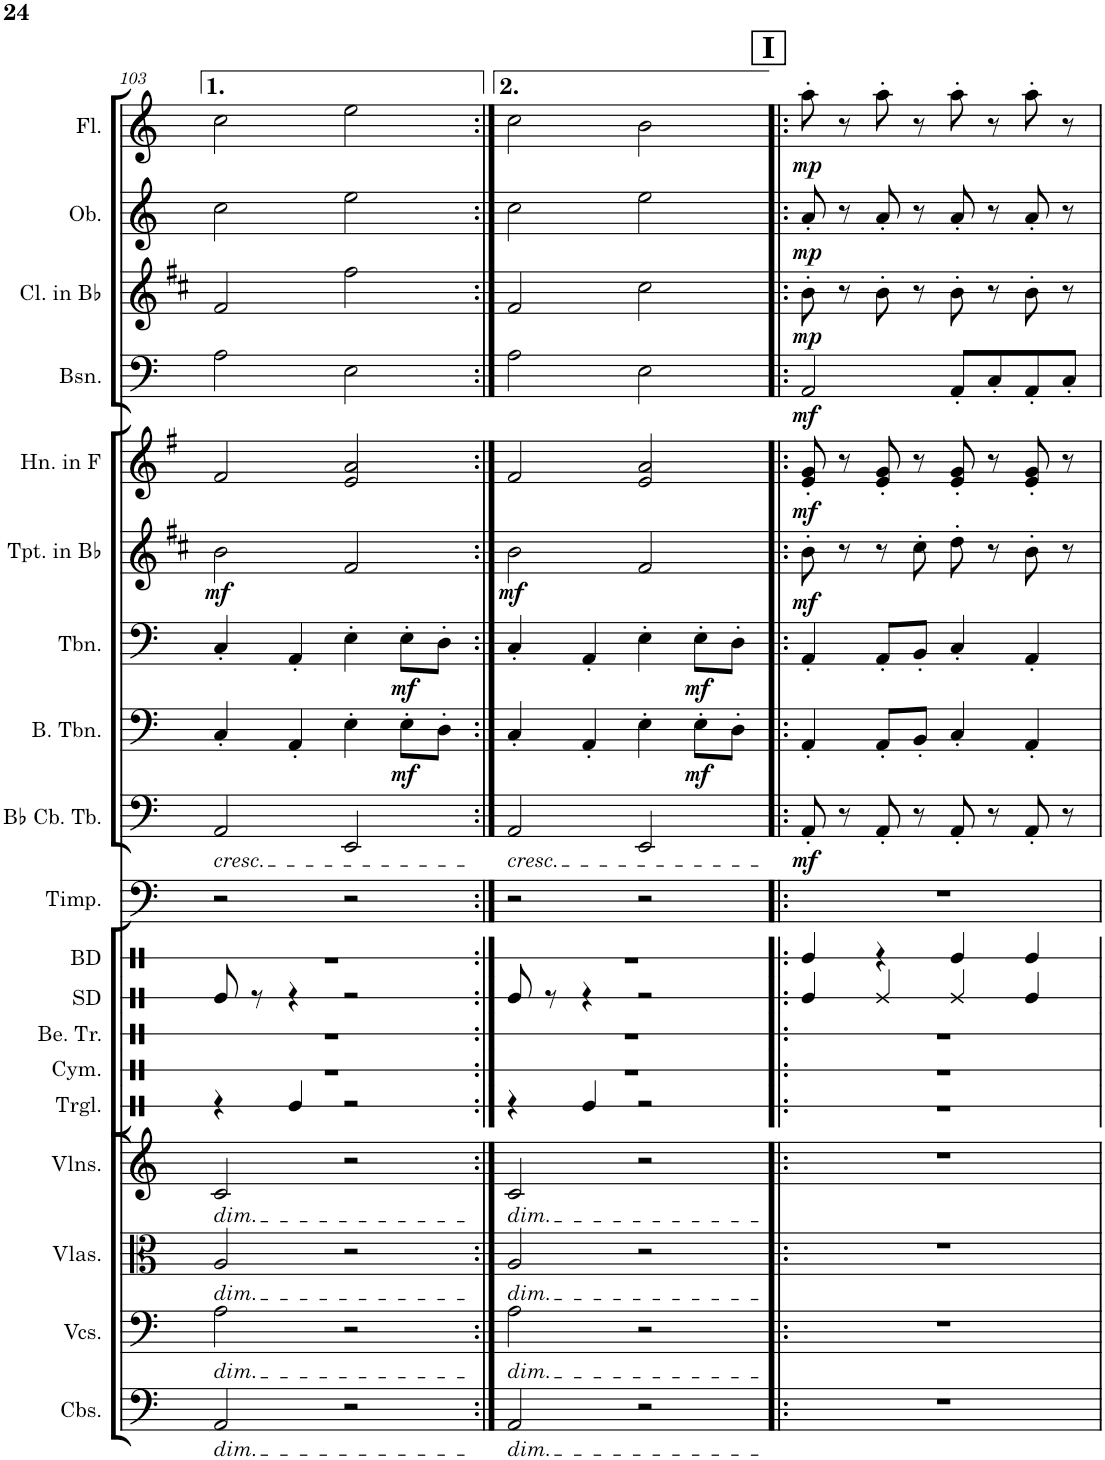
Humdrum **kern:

**kern	**kern	**kern	**kern	**kern	**kern	**kern	**dynam	**kern	**dynam	**kern	**dynam	**kern	**dynam	**kern	**dynam	**kern	**dynam	**kern	**dynam	**kern	**dynam	**kern	**dynam
*part15	*part14	*part13	*part12	*part11	*part10	*part9	*part9	*part8	*part8	*part7	*part7	*part6	*part6	*part5	*part5	*part4	*part4	*part3	*part3	*part2	*part2	*part1	*part1
*staff15	*staff14	*staff13	*staff12	*staff11	*staff10	*staff9	*staff9	*staff8	*staff8	*staff7	*staff7	*staff6	*staff6	*staff5	*staff5	*staff4	*staff4	*staff3	*staff3	*staff2	*staff2	*staff1	*staff1
*I"Contrabasses	*I"Violoncellos	*I"Violas	*I"Violins	*I"Bass Drum	*I"Timpani	*I"Bb Contrabass Tuba	*	*I"Bass Trombone	*	*I"Trombone	*	*I"Trumpet in Bb	*	*I"Horn in F	*	*I"Bassoon	*	*I"Clarinet in Bb	*	*I"Oboe	*	*I"Flute	*
*I'Cbs.	*I'Vcs.	*I'Vlas.	*I'Vlns.	*I'BD	*I'Timp.	*I'Bb Cb. Tb.	*	*I'B. Tbn.	*	*I'Tbn.	*	*I'Tpt. in Bb	*	*I'Hn. in F	*	*I'Bsn.	*	*I'Cl. in Bb	*	*I'Ob.	*	*I'Fl.	*
!!LO:PB:g=z
*clefF4	*clefF4	*clefC3	*clefG2	*clefX	*clefF4	*clefF4	*	*clefF4	*	*clefF4	*	*clefG2	*	*clefG2	*	*clefF4	*	*clefG2	*	*clefG2	*	*clefG2	*
*Trd7c12	*	*	*	*	*	*	*	*	*	*	*	*Trd1c2	*	*Trd4c7	*	*	*	*Trd1c2	*	*	*	*	*
*k[]	*k[]	*k[]	*k[]	*k[]	*k[]	*k[]	*	*k[]	*	*k[]	*	*k[f#c#]	*	*k[f#]	*	*k[]	*	*k[f#c#]	*	*k[]	*	*k[]	*
*M4/4	*M4/4	*M4/4	*M4/4	*M4/4	*M4/4	*M4/4	*	*M4/4	*	*M4/4	*	*M4/4	*	*M4/4	*	*M4/4	*	*M4/4	*	*M4/4	*	*M4/4	*
=103	=103	=103	=103	=103	=103	=103	=103	=103	=103	=103	=103	=103	=103	=103	=103	=103	=103	=103	=103	=103	=103	=103	=103
!	!	!	!	!	!	!LO:TX:b:i:t=cresc.	!	!	!	!	!	!	!	!	!	!	!	!	!	!	!	!	!
!	!	!	!LO:TX:b:i:t=dim.	!	!	!	!	!	!	!	!	!	!	!	!	!	!	!	!	!	!	!	!
!	!	!LO:TX:b:i:t=dim.	!	!	!	!	!	!	!	!	!	!	!	!	!	!	!	!	!	!	!	!	!
!	!LO:TX:b:i:t=dim.	!	!	!	!	!	!	!	!	!	!	!	!	!	!	!	!	!	!	!	!	!	!
!LO:TX:b:i:t=dim.	!	!	!	!	!	!	!	!	!	!	!	!	!	!	!	!	!	!	!	!	!	!	!
!	!	!	!	!	!	!	!	!	!	!	!	!	!LO:DY:b	!	!	!	!	!	!	!	!	!	!
2AA/	2A\	2A/	2c/	1r	2r	2AA/	.	4C'/	.	4C'/	.	2b\	mf	2f#/	.	2A\	.	2f#/	.	2cc\	.	2cc\	.
.	.	.	.	.	.	.	.	4AA'/	.	4AA'/	.	.	.	.	.	.	.	.	.	.	.	.	.
2r	2r	2r	2r	.	2r	2EE/	.	4E'\	.	4E'\	.	2f#/	.	2e/ 2a/	.	2E\	.	2ff#\	.	2ee\	.	2ee\	.
!	!	!	!	!	!	!	!	!	!LO:DY:b	!	!LO:DY:b	!	!	!	!	!	!	!	!	!	!	!	!
.	.	.	.	.	.	.	.	8E'\L	mf	8E'\L	mf	.	.	.	.	.	.	.	.	.	.	.	.
.	.	.	.	.	.	.	.	8D'\J	.	8D'\J	.	.	.	.	.	.	.	.	.	.	.	.	.
=104:|!	=104:|!	=104:|!	=104:|!	=104:|!	=104:|!	=104:|!	=104:|!	=104:|!	=104:|!	=104:|!	=104:|!	=104:|!	=104:|!	=104:|!	=104:|!	=104:|!	=104:|!	=104:|!	=104:|!	=104:|!	=104:|!	=104:|!	=104:|!
!	!	!	!	!	!	!LO:TX:b:i:t=cresc.	!	!	!	!	!	!	!	!	!	!	!	!	!	!	!	!	!
!	!	!	!LO:TX:b:i:t=dim.	!	!	!	!	!	!	!	!	!	!	!	!	!	!	!	!	!	!	!	!
!	!	!LO:TX:b:i:t=dim.	!	!	!	!	!	!	!	!	!	!	!	!	!	!	!	!	!	!	!	!	!
!	!LO:TX:b:i:t=dim.	!	!	!	!	!	!	!	!	!	!	!	!	!	!	!	!	!	!	!	!	!	!
!LO:TX:b:i:t=dim.	!	!	!	!	!	!	!	!	!	!	!	!	!	!	!	!	!	!	!	!	!	!	!
!	!	!	!	!	!	!	!	!	!	!	!	!	!LO:DY:b	!	!	!	!	!	!	!	!	!	!
2AA/	2A\	2A/	2c/	1r	2r	2AA/	.	4C'/	.	4C'/	.	2b\	mf	2f#/	.	2A\	.	2f#/	.	2cc\	.	2cc\	.
.	.	.	.	.	.	.	.	4AA'/	.	4AA'/	.	.	.	.	.	.	.	.	.	.	.	.	.
2r	2r	2r	2r	.	2r	2EE/	.	4E'\	.	4E'\	.	2f#/	.	2e/ 2a/	.	2E\	.	2cc#\	.	2ee\	.	2b\	.
!	!	!	!	!	!	!	!	!	!LO:DY:b	!	!LO:DY:b	!	!	!	!	!	!	!	!	!	!	!	!
.	.	.	.	.	.	.	.	8E'\L	mf	8E'\L	mf	.	.	.	.	.	.	.	.	.	.	.	.
.	.	.	.	.	.	.	.	8D'\J	.	8D'\J	.	.	.	.	.	.	.	.	.	.	.	.	.
!!LO:REH:place=s1:a:B:cj:fs=14:t=I
=105!|:	=105!|:	=105!|:	=105!|:	=105!|:	=105!|:	=105!|:	=105!|:	=105!|:	=105!|:	=105!|:	=105!|:	=105!|:	=105!|:	=105!|:	=105!|:	=105!|:	=105!|:	=105!|:	=105!|:	=105!|:	=105!|:	=105!|:	=105!|:
!	!	!	!	!	!	!	!LO:DY:b	!	!	!	!	!	!LO:DY:b	!	!LO:DY:b	!	!LO:DY:b	!	!LO:DY:b	!	!LO:DY:b	!	!LO:DY:b
1r	1r	1r	1r	4Re/	1r	8AA'/	mf	4AA'/	.	4AA'/	.	8b'\	mf	8e/' 8g/'	mf	2AA/	mf	8b'\	mp	8a'/	mp	8aa'\	mp
.	.	.	.	.	.	8r	.	.	.	.	.	8r	.	8r	.	.	.	8r	.	8r	.	8r	.
.	.	.	.	4r	.	8AA'/	.	8AA'/L	.	8AA'/L	.	8r	.	8e/' 8g/'	.	.	.	8b'\	.	8a'/	.	8aa'\	.
.	.	.	.	.	.	8r	.	8BB'/J	.	8BB'/J	.	8cc#'\	.	8r	.	.	.	8r	.	8r	.	8r	.
.	.	.	.	4Re/	.	8AA'/	.	4C'/	.	4C'/	.	8dd'\	.	8e/' 8g/'	.	8AA'/L	.	8b'\	.	8a'/	.	8aa'\	.
.	.	.	.	.	.	8r	.	.	.	.	.	8r	.	8r	.	8C'/	.	8r	.	8r	.	8r	.
.	.	.	.	4Re/	.	8AA'/	.	4AA'/	.	4AA'/	.	8b'\	.	8e/' 8g/'	.	8AA'/	.	8b'\	.	8a'/	.	8aa'\	.
.	.	.	.	.	.	8r	.	.	.	.	.	8r	.	8r	.	8C'/J	.	8r	.	8r	.	8r	.
=	=	=	=	=	=	=	=	=	=	=	=	=	=	=	=	=	=	=	=	=	=	=	=
*-	*-	*-	*-	*-	*-	*-	*-	*-	*-	*-	*-	*-	*-	*-	*-	*-	*-	*-	*-	*-	*-	*-	*-
